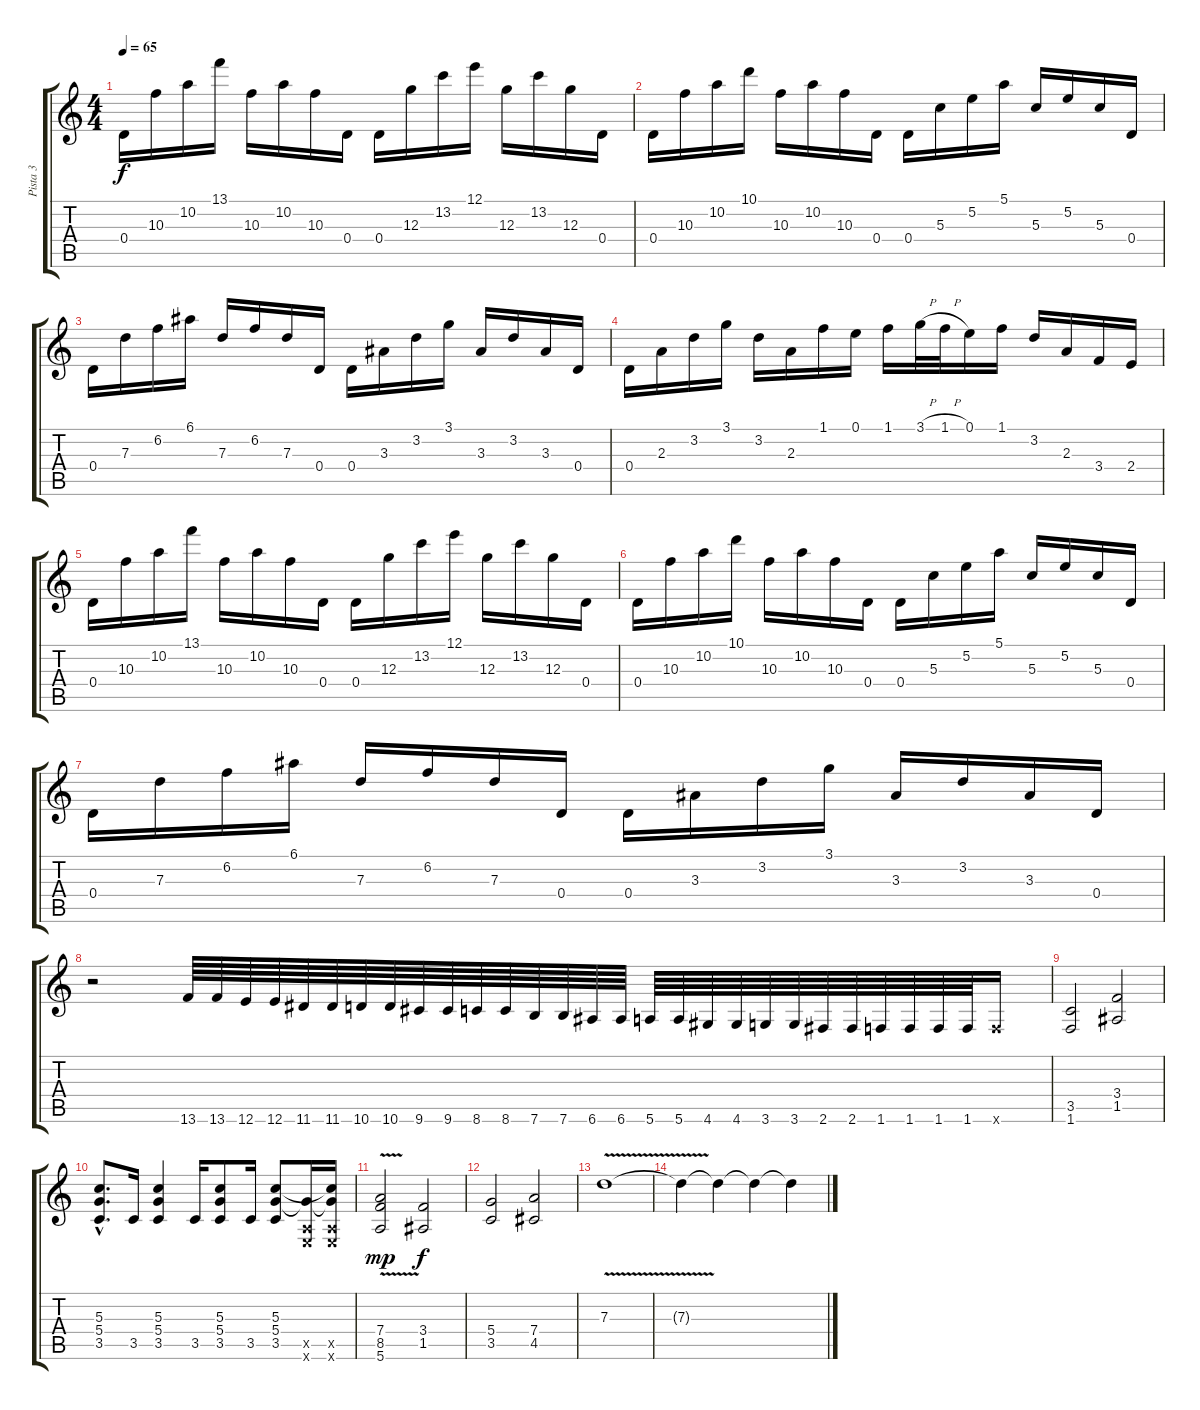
\track ("Pista 3" "Pista 3") {instrument distortionguitar}
\staff {score tabs}
\tuning (E4 B3 G3 D3 A2 E2) {hide}
\ts (4 4)
\tempo 65
\clef g2
\ks c
0.4.16{dy f volume 7 balance 2 instrument electricguitarclean} 10.3.16 10.2.16 13.1.16 10.3.16 10.2.16 10.3.16 0.4.16 0.4.16 12.3.16 13.2.16 12.1.16 12.3.16 13.2.16 12.3.16 0.4.16 |
0.4.16{volume 7 balance 2 instrument electricguitarclean} 10.3.16 10.2.16 10.1.16 10.3.16 10.2.16 10.3.16 0.4.16 0.4.16 5.3.16 5.2.16 5.1.16 5.3.16 5.2.16 5.3.16 0.4.16 |
0.4.16{volume 7 balance 2 instrument electricguitarclean} 7.3.16 6.2.16 6.1.16 7.3.16 6.2.16 7.3.16 0.4.16 0.4.16 3.3.16 3.2.16 3.1.16 3.3.16 3.2.16 3.3.16 0.4.16 |
0.4.16{volume 7 balance 2 instrument electricguitarclean} 2.3.16 3.2.16 3.1.16 3.2.16 2.3.16 1.1.16 0.1.16 1.1.16 3.1{h}.32 1.1{h}.32 0.1.16 1.1.16 3.2.16 2.3.16 3.4.16 2.4.16 |
0.4.16{volume 7 balance 2 instrument electricguitarclean} 10.3.16 10.2.16 13.1.16 10.3.16 10.2.16 10.3.16 0.4.16 0.4.16 12.3.16 13.2.16 12.1.16 12.3.16 13.2.16 12.3.16 0.4.16 |
0.4.16{volume 7 balance 2 instrument electricguitarclean} 10.3.16 10.2.16 10.1.16 10.3.16 10.2.16 10.3.16 0.4.16 0.4.16 5.3.16 5.2.16 5.1.16 5.3.16 5.2.16 5.3.16 0.4.16 |
0.4.16{volume 7 balance 2 instrument electricguitarclean} 7.3.16 6.2.16 6.1.16 7.3.16 6.2.16 7.3.16 0.4.16 0.4.16 3.3.16 3.2.16 3.1.16 3.3.16 3.2.16 3.3.16 0.4.16 |
r.2{volume 15 balance 8 instrument distortionguitar} 13.6.64 13.6.64 12.6.64 12.6.64 11.6.64 11.6.64 10.6.64 10.6.64 9.6.64 9.6.64 8.6.64 8.6.64 7.6.64 7.6.64 6.6.64 6.6.64 5.6.64 5.6.64 4.6.64 4.6.64 3.6.64 3.6.64 2.6.64 2.6.64 1.6.64 1.6.64 1.6.64 1.6.64 1.6{x}.16 |
(3.5 1.6).2 (3.4 1.5).2 |
(5.3{hac} 5.4{hac} 3.5{hac}).8{d} 3.5.16 (5.3 5.4 3.5).4 3.5.16 (5.3 5.4 3.5).8 3.5.16 (5.3 5.4 3.5).8 (5.4{t} 0.5{x} 0.6{x}).16 (5.3{t} 5.4{t} 0.5{x} 0.6{x}).16 |
(7.4 8.5 5.6{v}).2{dy mp} (3.4 1.5).2{dy f} |
(5.4 3.5).2 (7.4 4.5).2 |
7.3{v}.1{volume 13} |
7.3{t}.4{volume 12} 7.3{t}.4{volume 10} 7.3{t}.4{volume 8} 7.3{t}.4{volume 6}
